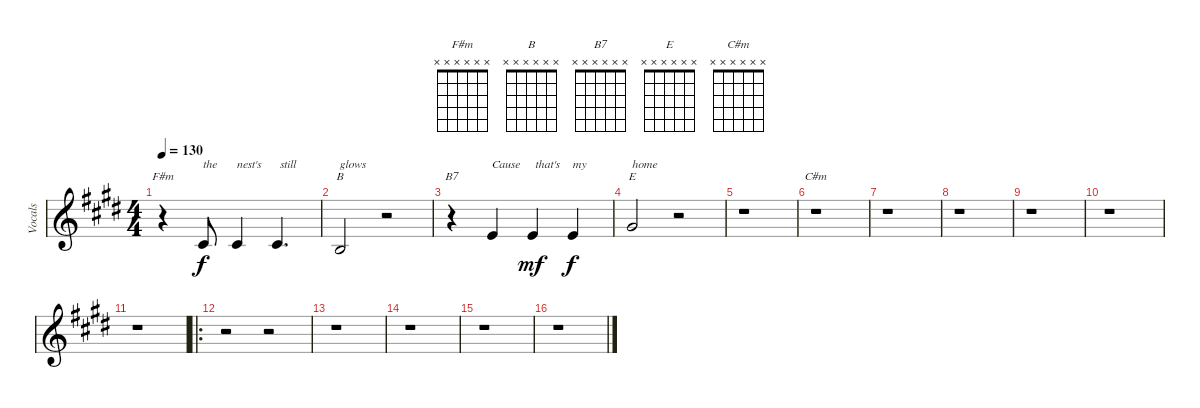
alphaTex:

\track ("Vocals" "Vocals") {instrument clarinet}
\staff {score}
\tuning (E4 B3 G3 D3 A2 E2) {hide}
\chord ("F#m" x x x x x x)
\chord ("B" x x x x x x)
\chord ("B7" x x x x x x)
\chord ("E" x x x x x x)
\chord ("C#m" x x x x x x)
\ts (4 4)
\tempo 130
\clef g2
\ks e
r.4{ch "F#m" dy f} 2.2.8{txt "the"} 2.2.4{txt "nest's"} 2.2.4{d txt " still"} |
0.2.2{ch "B" txt "glows"} r.2 |
r.4{ch "B7"} 0.1.4{txt "Cause"} 0.1.4{txt " that's" dy mf} 0.1.4{txt "my" dy f} |
4.1.2{ch "E" txt "home"} r.2 |
r.1 |
r.1{ch "C#m"} |
r.1 |
r.1 |
r.1 |
r.1 |
r.1 |
\ro
r.2 r.2 |
r.1 |
r.1 |
r.1 |
r.1
